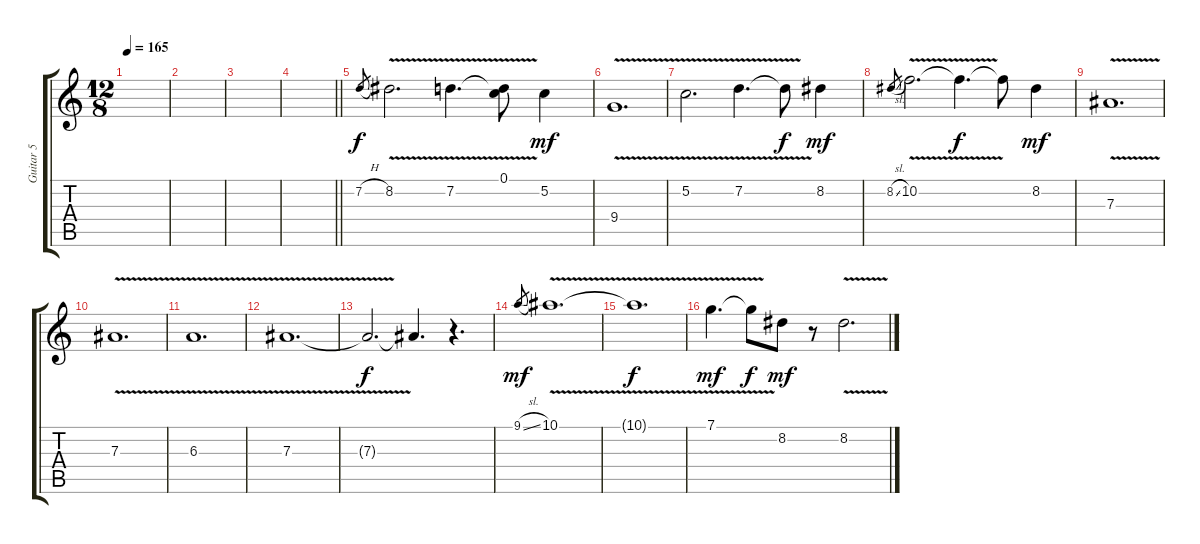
\track ("Guitar 5" "Guitar 5") {instrument distortionguitar}
\staff {score tabs}
\tuning (C4 G3 Eb3 Bb2 F2 C2) {hide}
\ts (12 8)
\tempo 165
\clef g2
\ks c
|
|
|
\barLineRight lightlight
|
\section ("" "")
7.2{h}.8{gr} 8.2{v}.2{d} 7.2{v}.4{d} (0.1 7.2{t}).8{dy f} 5.2.4{dy mf} |
9.4{v}.1{d} |
5.2{v}.2{d} 7.2{v}.4{d} 7.2{t}.8{dy f} 8.2.4{dy mf} |
8.2{sl}.8{gr} 10.2{v}.2{d} 10.2{t}.4{d dy f} 10.2{t}.8 8.2.4{dy mf} |
7.3{v}.1{d} |
7.3{v}.1{d} |
6.3{v}.1{d} |
7.3{v}.1{d} |
7.3{t}.2{d dy f} 7.3{t}.4{d} r.4{d} |
9.1{sl}.8{gr dy mf} 10.1{v}.1{d} |
10.1{t}.1{d dy f} |
7.1{v}.4{d dy mf} 7.1{t}.8{dy f} 8.2.8{dy mf} r.8 8.2{v}.2{d}
